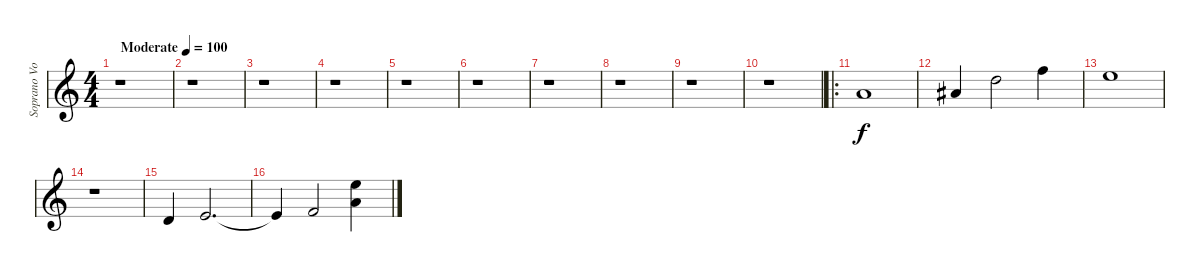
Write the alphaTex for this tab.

\track ("Soprano Voice" "Soprano Vo") {instrument pad4choir}
\staff {score}
\tuning (E4 B3 G3 D3 A2 E2) {hide}
\ts (4 4)
\tempo (100 "Moderate")
\clef g2
\ks c
r.1{dy f instrument pad4choir} |
r.1 |
r.1 |
r.1 |
r.1 |
r.1 |
r.1 |
r.1 |
r.1 |
r.1 |
\ro
10.2.1 |
6.1.4 10.1.2 13.1.4 |
12.1.1 |
r.1 |
3.2.4 0.1.2{d} |
0.1{t}.4 1.1.2 (12.1 10.2).4
